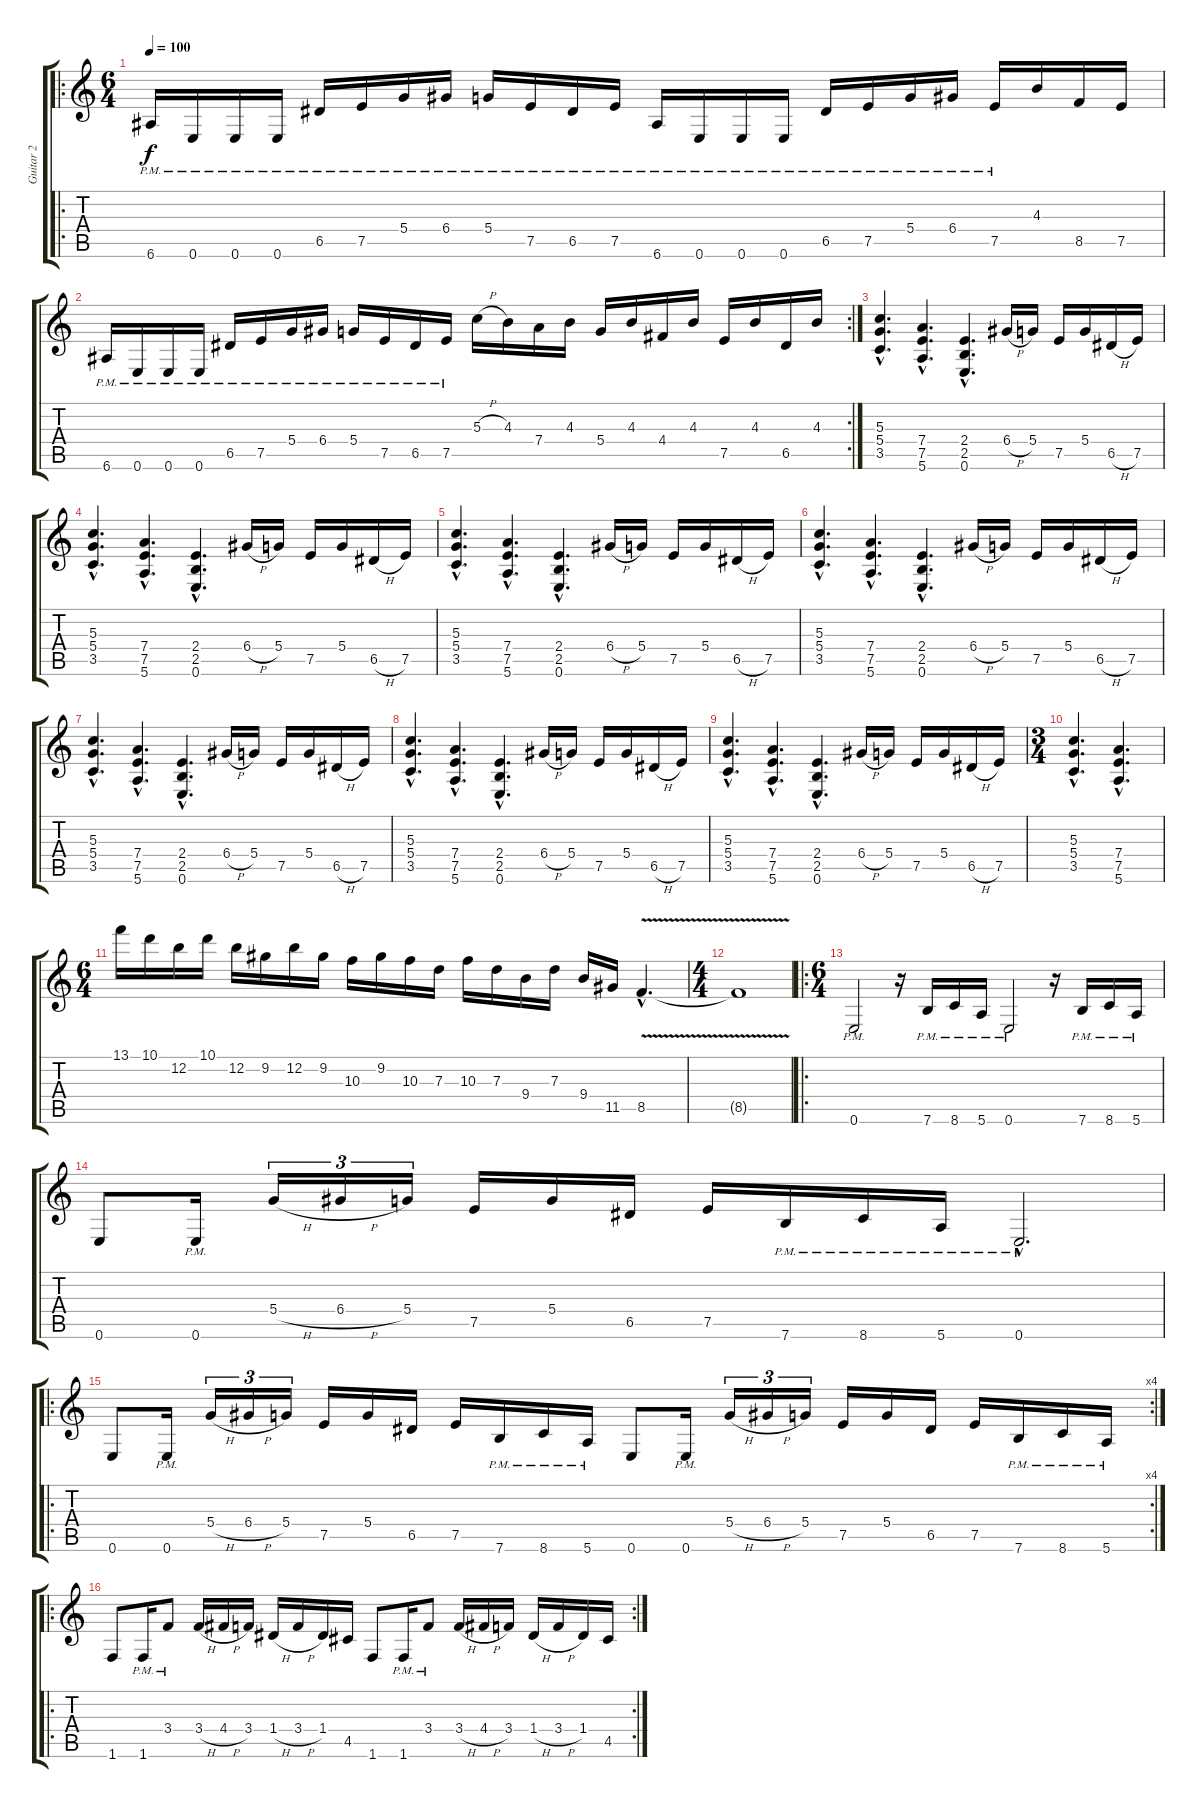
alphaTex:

\track ("Guitar 2" "Guitar 2") {instrument distortionguitar}
\staff {score tabs}
\tuning (E4 B3 G3 D3 A2 E2) {hide}
\ro
\ts (6 4)
\tempo 100
\clef g2
\ks c
6.6{pm}.16{dy f} 0.6{pm}.16 0.6{pm}.16 0.6{pm}.16 6.5{pm}.16 7.5{pm}.16 5.4{pm}.16 6.4{pm}.16 5.4{pm}.16 7.5{pm}.16 6.5{pm}.16 7.5{pm}.16 6.6{pm}.16 0.6{pm}.16 0.6{pm}.16 0.6{pm}.16 6.5{pm}.16 7.5{pm}.16 5.4{pm}.16 6.4{pm}.16 7.5{pm}.16 4.3.16 8.5.16 7.5.16 |
\rc 2
6.6{pm}.16 0.6{pm}.16 0.6{pm}.16 0.6{pm}.16 6.5{pm}.16 7.5{pm}.16 5.4{pm}.16 6.4{pm}.16 5.4{pm}.16 7.5{pm}.16 6.5{pm}.16 7.5{pm}.16 5.3{h}.16 4.3.16 7.4.16 4.3.16 5.4.16 4.3.16 4.4.16 4.3.16 7.5.16 4.3.16 6.5.16 4.3.16 |
(5.3{hac} 5.4{hac} 3.5{hac}).4{d balance 8} (7.4{hac} 7.5{hac} 5.6{hac}).4{d} (2.4{hac} 2.5{hac} 0.6{hac}).4{d} 6.4{h}.16 5.4.16 7.5.16 5.4.16 6.5{h}.16 7.5.16 |
(5.3{hac} 5.4{hac} 3.5{hac}).4{d} (7.4{hac} 7.5{hac} 5.6{hac}).4{d} (2.4{hac} 2.5{hac} 0.6{hac}).4{d} 6.4{h}.16 5.4.16 7.5.16 5.4.16 6.5{h}.16 7.5.16 |
(5.3{hac} 5.4{hac} 3.5{hac}).4{d} (7.4{hac} 7.5{hac} 5.6{hac}).4{d} (2.4{hac} 2.5{hac} 0.6{hac}).4{d} 6.4{h}.16 5.4.16 7.5.16 5.4.16 6.5{h}.16 7.5.16 |
(5.3{hac} 5.4{hac} 3.5{hac}).4{d} (7.4{hac} 7.5{hac} 5.6{hac}).4{d} (2.4{hac} 2.5{hac} 0.6{hac}).4{d} 6.4{h}.16 5.4.16 7.5.16 5.4.16 6.5{h}.16 7.5.16 |
(5.3{hac} 5.4{hac} 3.5{hac}).4{d} (7.4{hac} 7.5{hac} 5.6{hac}).4{d} (2.4{hac} 2.5{hac} 0.6{hac}).4{d} 6.4{h}.16 5.4.16 7.5.16 5.4.16 6.5{h}.16 7.5.16 |
(5.3{hac} 5.4{hac} 3.5{hac}).4{d} (7.4{hac} 7.5{hac} 5.6{hac}).4{d} (2.4{hac} 2.5{hac} 0.6{hac}).4{d} 6.4{h}.16 5.4.16 7.5.16 5.4.16 6.5{h}.16 7.5.16 |
(5.3{hac} 5.4{hac} 3.5{hac}).4{d} (7.4{hac} 7.5{hac} 5.6{hac}).4{d} (2.4{hac} 2.5{hac} 0.6{hac}).4{d} 6.4{h}.16 5.4.16 7.5.16 5.4.16 6.5{h}.16 7.5.16 |
\ts (3 4)
(5.3{hac} 5.4{hac} 3.5{hac}).4{d} (7.4{hac} 7.5{hac} 5.6{hac}).4{d} |
\ts (6 4)
13.1.16 10.1.16 12.2.16 10.1.16 12.2.16 9.2.16 12.2.16 9.2.16 10.3.16 9.2.16 10.3.16 7.3.16 10.3.16 7.3.16 9.4.16 7.3.16 9.4.16 11.5.16 8.5{v hac}.4{d} |
\ts (4 4)
8.5{t}.1 |
\ro
\ts (6 4)
0.6{pm}.2 r.16 7.6{pm}.16 8.6{pm}.16 5.6{pm}.16 0.6{pm}.2 r.16 7.6{pm}.16 8.6{pm}.16 5.6{pm}.16 |
0.6.8 0.6{pm}.16 5.4{h}.16{tu (3 2)} 6.4{h}.16{tu (3 2)} 5.4.16{tu (3 2)} 7.5.16 5.4.16 6.5.16 7.5.16 7.6{pm}.16 8.6{pm}.16 5.6{pm}.16 0.6{hac pm}.2{d} |
\ro
\rc 4
0.6.8 0.6{pm}.16 5.4{h}.16{tu (3 2)} 6.4{h}.16{tu (3 2)} 5.4.16{tu (3 2)} 7.5.16 5.4.16 6.5.16 7.5.16 7.6{pm}.16 8.6{pm}.16 5.6{pm}.16 0.6.8 0.6{pm}.16 5.4{h}.16{tu (3 2)} 6.4{h}.16{tu (3 2)} 5.4.16{tu (3 2)} 7.5.16 5.4.16 6.5.16 7.5.16 7.6{pm}.16 8.6{pm}.16 5.6{pm}.16 |
\ro
\rc 2
1.6.8 1.6{pm}.16 3.4{pm}.8 3.4{h}.16 4.4{h}.16 3.4.16 1.4{h}.16 3.4{h}.16 1.4.16 4.5.16 1.6.8 1.6{pm}.16 3.4{pm}.8 3.4{h}.16 4.4{h}.16 3.4.16 1.4{h}.16 3.4{h}.16 1.4.16 4.5.16
